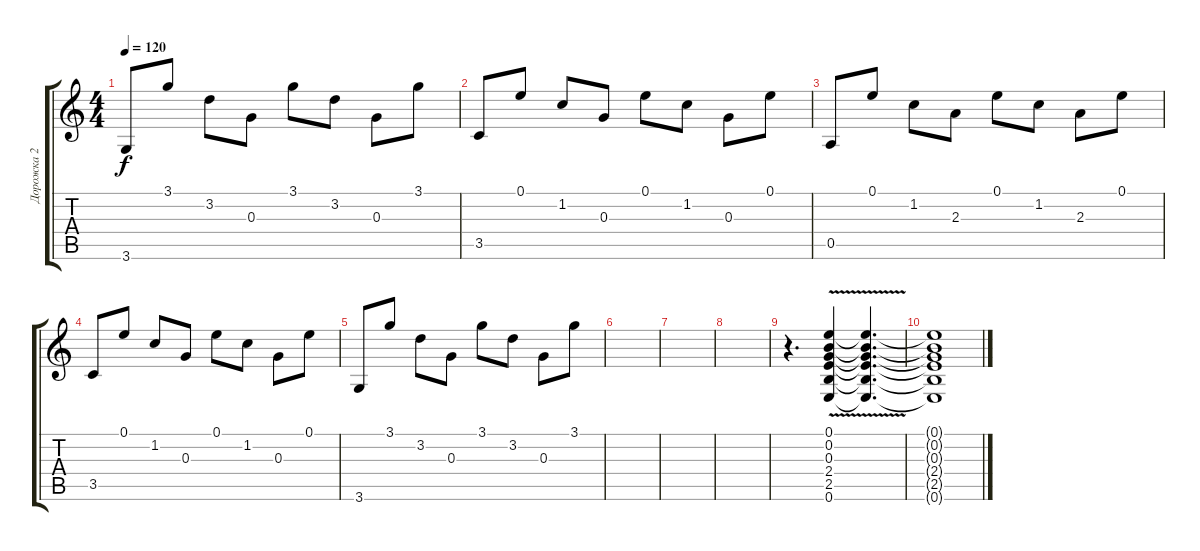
\track ("Дорожка 2" "Дорожка 2") {instrument acousticguitarsteel}
\staff {score tabs}
\tuning (E4 B3 G3 D3 A2 E2) {hide}
\ts (4 4)
\tempo 120
\clef g2
\ks c
3.6.8{dy f} 3.1.8 3.2.8 0.3.8 3.1.8 3.2.8 0.3.8 3.1.8 |
3.5.8 0.1.8 1.2.8 0.3.8 0.1.8 1.2.8 0.3.8 0.1.8 |
0.5.8 0.1.8 1.2.8 2.3.8 0.1.8 1.2.8 2.3.8 0.1.8 |
3.5.8 0.1.8 1.2.8 0.3.8 0.1.8 1.2.8 0.3.8 0.1.8 |
3.6.8 3.1.8 3.2.8 0.3.8 3.1.8 3.2.8 0.3.8 3.1.8 |
|
|
|
r.4{d} (0.1{v} 0.2{v} 0.3{v} 2.4{v} 2.5{v} 0.6{v}).4 (0.1{t} 0.2{t} 0.3{t} 2.4{t} 2.5{t} 0.6{t}).4{d} |
(0.1{t} 0.2{t} 0.3{t} 2.4{t} 2.5{t} 0.6{t}).1
